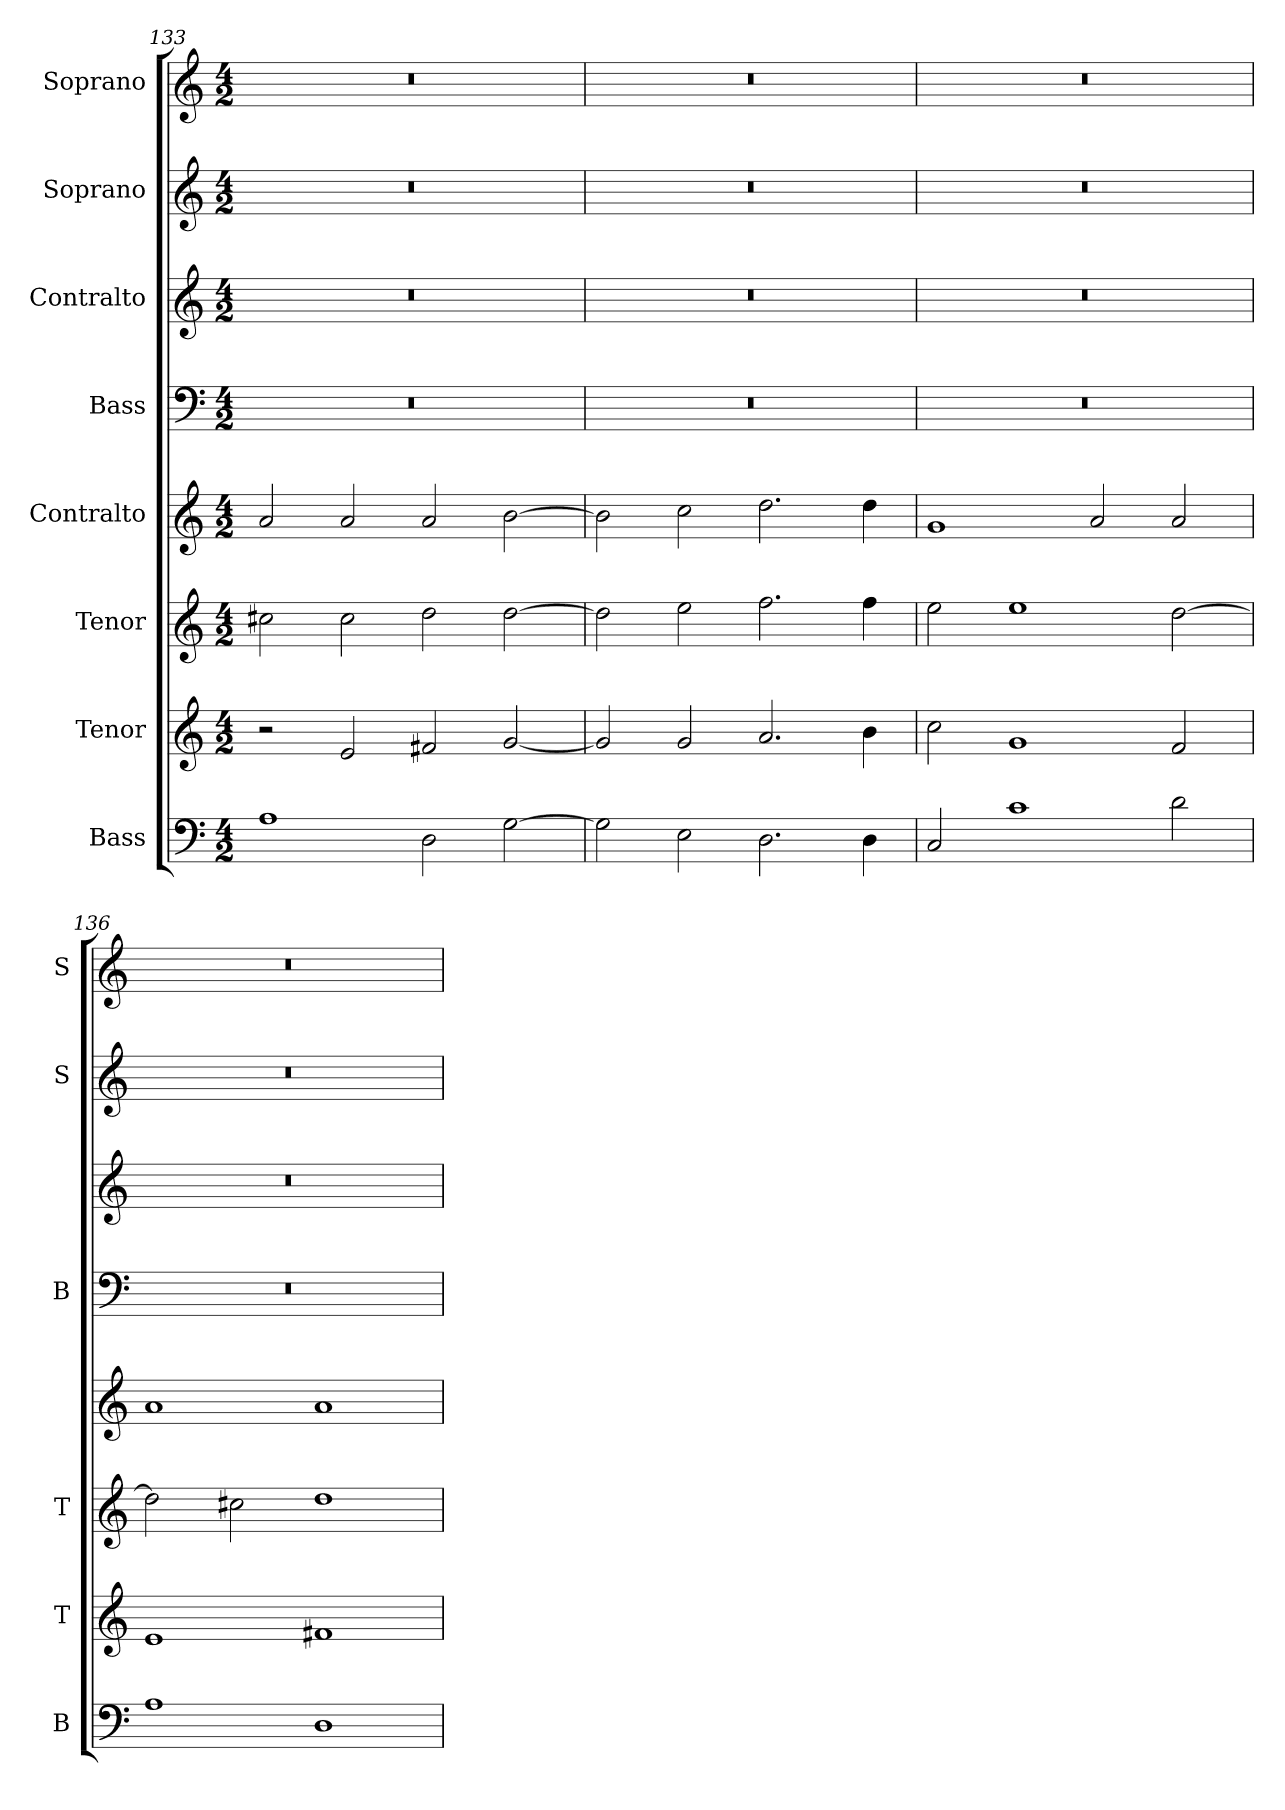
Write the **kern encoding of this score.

**kern	**kern	**kern	**kern	**kern	**kern	**kern	**kern
*part8	*part7	*part6	*part5	*part4	*part3	*part2	*part1
*staff8	*staff7	*staff6	*staff5	*staff4	*staff3	*staff2	*staff1
*I"Bass	*I"Tenor	*I"Tenor	*I"Contralto	*I"Bass	*I"Contralto	*I"Soprano	*I"Soprano
*I'B	*I'T	*I'T	*	*I'B	*	*I'S	*I'S
*clefF4	*clefG2	*clefG2	*clefG2	*clefF4	*clefG2	*clefG2	*clefG2
*k[]	*k[]	*k[]	*k[]	*k[]	*k[]	*k[]	*k[]
*G:mix	*G:mix	*G:mix	*G:mix	*G:mix	*G:mix	*G:mix	*G:mix
*M4/2	*M4/2	*M4/2	*M4/2	*M4/2	*M4/2	*M4/2	*M4/2
=133	=133	=133	=133	=133	=133	=133	=133
1A	2r	2cc#X	2a	0r	0r	0r	0r
.	2e	2cc#	2a	.	.	.	.
2D	2f#X	2dd	2a	.	.	.	.
[2G	[2g	[2dd	[2b	.	.	.	.
=134	=134	=134	=134	=134	=134	=134	=134
2G]	2g]	2dd]	2b]	0r	0r	0r	0r
2E	2g	2ee	2cc	.	.	.	.
2.D	2.a	2.ff	2.dd	.	.	.	.
4D	4b	4ff	4dd	.	.	.	.
=135	=135	=135	=135	=135	=135	=135	=135
2C	2cc	2ee	1g	0r	0r	0r	0r
1c	1g	1ee	.	.	.	.	.
.	.	.	2a	.	.	.	.
2d	2f	[2dd	2a	.	.	.	.
=136	=136	=136	=136	=136	=136	=136	=136
1A	1e	2dd]	1a	0r	0r	0r	0r
.	.	2cc#X	.	.	.	.	.
1D	1f#X	1dd	1a	.	.	.	.
=	=	=	=	=	=	=	=
*-	*-	*-	*-	*-	*-	*-	*-
